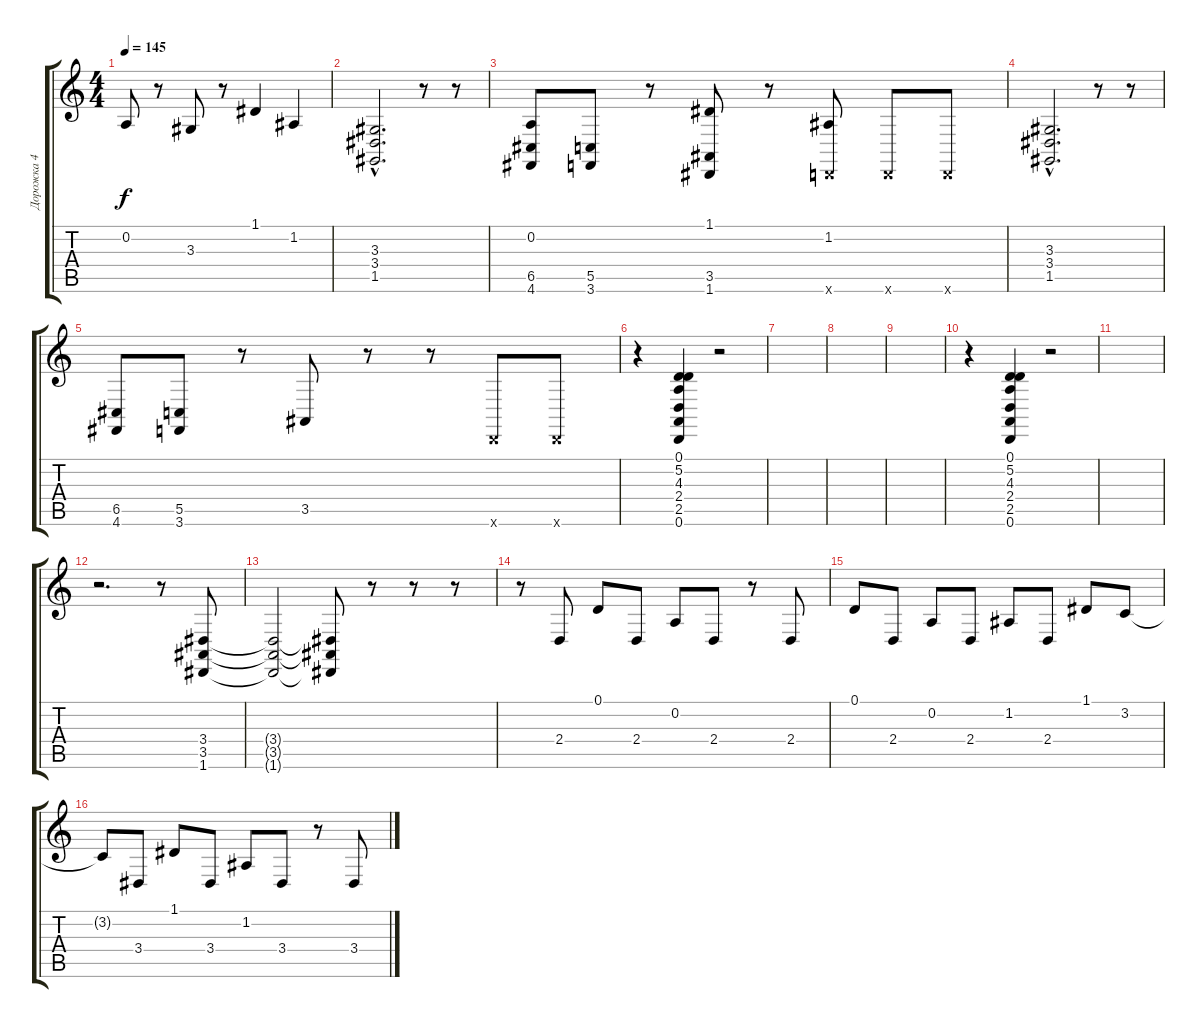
\track ("Дорожка 4" "Дорожка 4") {instrument pad1newage}
\staff {score tabs}
\tuning (D4 A3 F3 C3 G2 D2) {hide}
\ts (4 4)
\tempo 145
\clef g2
\ks c
0.2.8{dy f} r.8 3.3.8 r.8 1.1.4 1.2.4 |
(3.3{hac} 3.4{hac} 1.5{hac}).2{d balance 8} r.8 r.8 |
(0.2 6.5 4.6).8 (5.5 3.6).8 r.8 (1.1 3.5 1.6).8 r.8 (1.2 0.6{x}).8 0.6{x}.8 0.6{x}.8 |
(3.3{hac} 3.4{hac} 1.5{hac}).2{d} r.8 r.8 |
(6.5 4.6).8 (5.5 3.6).8 r.8 3.5.8 r.8 r.8 0.6{x}.8 0.6{x}.8 |
r.4 (0.1 5.2 4.3 2.4 2.5 0.6).4 r.2 |
|
|
|
r.4 (0.1 5.2 4.3 2.4 2.5 0.6).4 r.2 |
|
r.2{d} r.8 (3.4 3.5 1.6).8 |
(3.4{t} 3.5{t} 1.6{t}).2 (3.4{t} 3.5{t} 1.6{t}).8 r.8 r.8 r.8 |
r.8{balance 15} 2.4.8 0.1.8 2.4.8 0.2.8 2.4.8 r.8 2.4.8 |
0.1.8 2.4.8 0.2.8 2.4.8 1.2.8 2.4.8 1.1.8 3.2.8 |
3.2{t}.8 3.4.8 1.1.8 3.4.8 1.2.8 3.4.8 r.8 3.4.8
